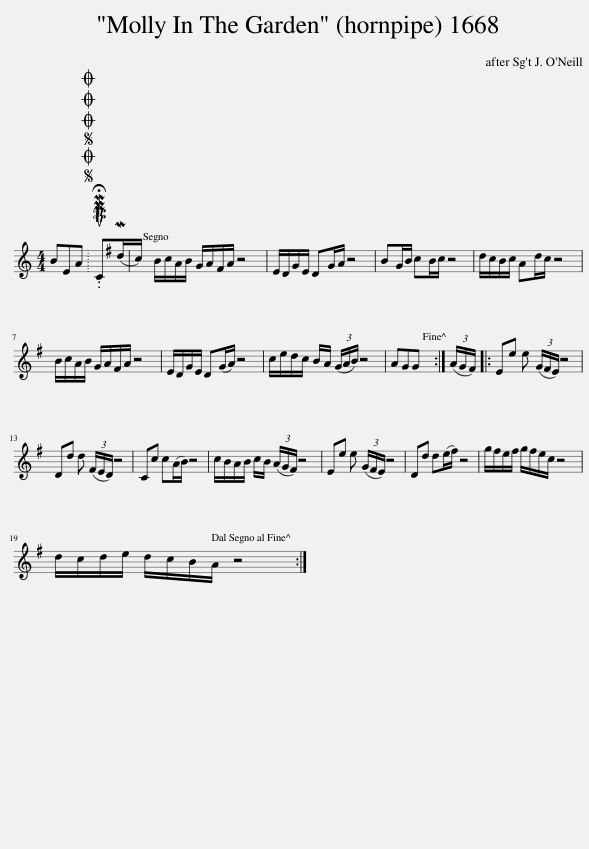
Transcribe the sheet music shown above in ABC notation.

X:1
L:1/8
M:4/4
I:linebreak $
K:C
V:1 treble
V:1
 BEA |SOSOOO .!fermata!PMTuC(Md/c/) | B/c/A/B/ G/A/^F/A/ z4 | E/D/G/E/ DG/A/ z4 | BG/B/ cB/c/ z4 | %5
 d/c/B/c/ Ad/c/ z4 |$ B/c/A/B/ G/A/^F/A/ z4 | E/D/G/E/ D(G/A/) z4 | c/e/d/c/ B/A/ (3(G/A/B/) z4 | AGG :| %10
 (3(A/G/^F/) |: Ee e (3(G/^F/E/) z4 |$ Dd d (3(^F/E/D/) z4 | Cc c(A/B/) z4 | c/B/A/B/ c/B/ (3(A/G/^F/) z4 | %15
 Ee e (3(G/^F/E/) z4 | Dd d(e/^f/) z4 | g/^f/e/f/ g/f/e/c/ z4 |$ d/c/d/e/ d/c/B/A/ z4 :| %19
